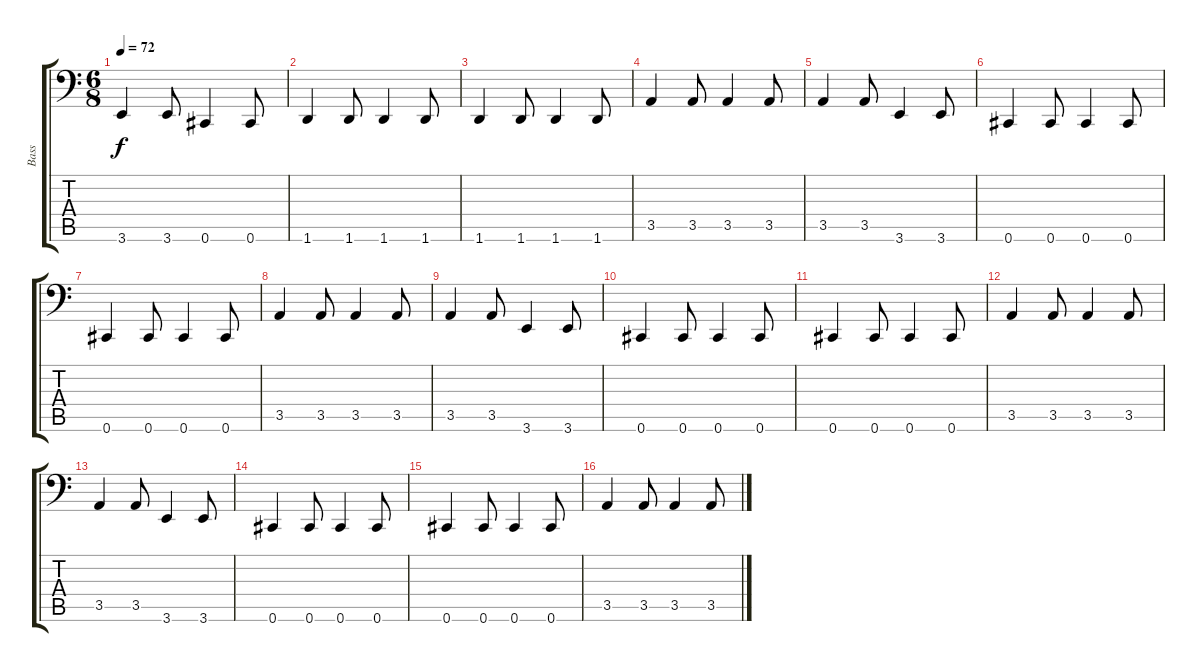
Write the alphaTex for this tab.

\track ("Bass" "Bass") {instrument electricbasspick}
\staff {score tabs}
\tuning (Db3 Ab2 E2 B1 Gb1 Db1) {hide}
\ts (6 8)
\tempo 72
\clef f4
\ks c
3.6.4{dy f} 3.6.8 0.6.4 0.6.8 |
1.6.4 1.6.8 1.6.4 1.6.8 |
1.6.4 1.6.8 1.6.4 1.6.8 |
3.5.4 3.5.8 3.5.4 3.5.8 |
3.5.4 3.5.8 3.6.4 3.6.8 |
0.6.4 0.6.8 0.6.4 0.6.8 |
0.6.4 0.6.8 0.6.4 0.6.8 |
3.5.4 3.5.8 3.5.4 3.5.8 |
3.5.4 3.5.8 3.6.4 3.6.8 |
0.6.4 0.6.8 0.6.4 0.6.8 |
0.6.4 0.6.8 0.6.4 0.6.8 |
3.5.4 3.5.8 3.5.4 3.5.8 |
3.5.4 3.5.8 3.6.4 3.6.8 |
0.6.4 0.6.8 0.6.4 0.6.8 |
0.6.4 0.6.8 0.6.4 0.6.8 |
3.5.4 3.5.8 3.5.4 3.5.8
